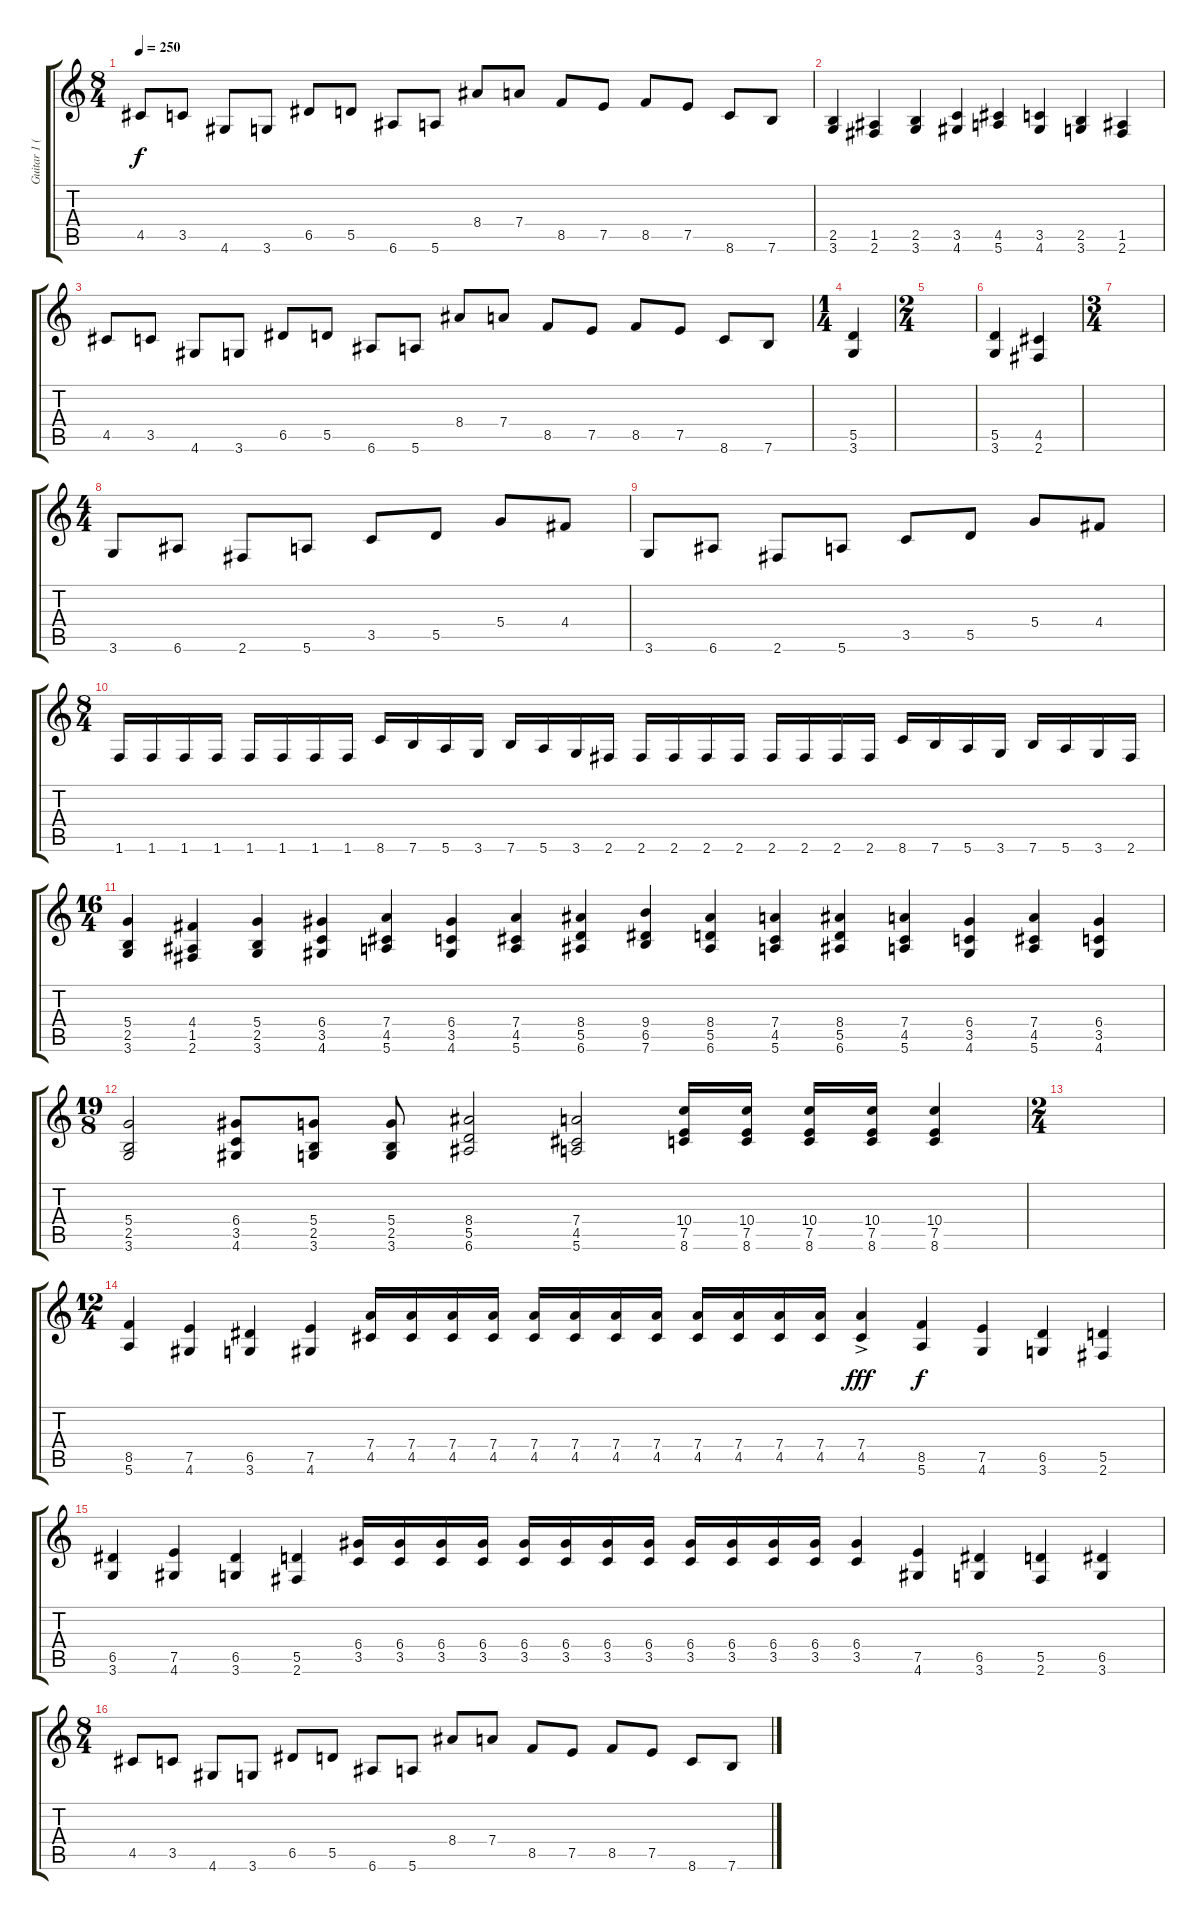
\track ("Guitar 1 (Matt Sotelo)" "Guitar 1 (") {instrument distortionguitar}
\staff {score tabs}
\tuning (E4 B3 G3 D3 A2 E2) {hide}
\ts (8 4)
\tempo 250
\clef g2
\ks c
4.5.8{dy f} 3.5.8 4.6.8 3.6.8 6.5.8 5.5.8 6.6.8 5.6.8 8.4.8 7.4.8 8.5.8 7.5.8 8.5.8 7.5.8 8.6.8 7.6.8 |
(2.5 3.6).4 (1.5 2.6).4 (2.5 3.6).4 (3.5 4.6).4 (4.5 5.6).4 (3.5 4.6).4 (2.5 3.6).4 (1.5 2.6).4 |
4.5.8 3.5.8 4.6.8 3.6.8 6.5.8 5.5.8 6.6.8 5.6.8 8.4.8 7.4.8 8.5.8 7.5.8 8.5.8 7.5.8 8.6.8 7.6.8 |
\ts (1 4)
(5.5 3.6).4 |
\ts (2 4)
|
(5.5 3.6).4 (4.5 2.6).4 |
\ts (3 4)
|
\ts (4 4)
3.6.8 6.6.8 2.6.8 5.6.8 3.5.8 5.5.8 5.4.8 4.4.8 |
3.6.8 6.6.8 2.6.8 5.6.8 3.5.8 5.5.8 5.4.8 4.4.8 |
\ts (8 4)
1.6.16 1.6.16 1.6.16 1.6.16 1.6.16 1.6.16 1.6.16 1.6.16 8.6.16 7.6.16 5.6.16 3.6.16 7.6.16 5.6.16 3.6.16 2.6.16 2.6.16 2.6.16 2.6.16 2.6.16 2.6.16 2.6.16 2.6.16 2.6.16 8.6.16 7.6.16 5.6.16 3.6.16 7.6.16 5.6.16 3.6.16 2.6.16 |
\ts (16 4)
(5.4 2.5 3.6).4 (4.4 1.5 2.6).4 (5.4 2.5 3.6).4 (6.4 3.5 4.6).4 (7.4 4.5 5.6).4 (6.4 3.5 4.6).4 (7.4 4.5 5.6).4 (8.4 5.5 6.6).4 (9.4 6.5 7.6).4 (8.4 5.5 6.6).4 (7.4 4.5 5.6).4 (8.4 5.5 6.6).4 (7.4 4.5 5.6).4 (6.4 3.5 4.6).4 (7.4 4.5 5.6).4 (6.4 3.5 4.6).4 |
\ts (19 8)
(5.4 2.5 3.6).2 (6.4 3.5 4.6).8 (5.4 2.5 3.6).8 (5.4 2.5 3.6).8 (8.4 5.5 6.6).2 (7.4 4.5 5.6).2 (10.4 7.5 8.6).16 (10.4 7.5 8.6).16 (10.4 7.5 8.6).16 (10.4 7.5 8.6).16 (10.4 7.5 8.6).4 |
\ts (2 4)
|
\ts (12 4)
(8.5 5.6).4 (7.5 4.6).4 (6.5 3.6).4 (7.5 4.6).4 (7.4 4.5).16 (7.4 4.5).16 (7.4 4.5).16 (7.4 4.5).16 (7.4 4.5).16 (7.4 4.5).16 (7.4 4.5).16 (7.4 4.5).16 (7.4 4.5).16 (7.4 4.5).16 (7.4 4.5).16 (7.4 4.5).16 (7.4 4.5{ac}).4{dy fff} (8.5 5.6).4{dy f} (7.5 4.6).4 (6.5 3.6).4 (5.5 2.6).4 |
(6.5 3.6).4 (7.5 4.6).4 (6.5 3.6).4 (5.5 2.6).4 (6.4 3.5).16 (6.4 3.5).16 (6.4 3.5).16 (6.4 3.5).16 (6.4 3.5).16 (6.4 3.5).16 (6.4 3.5).16 (6.4 3.5).16 (6.4 3.5).16 (6.4 3.5).16 (6.4 3.5).16 (6.4 3.5).16 (6.4 3.5).4 (7.5 4.6).4 (6.5 3.6).4 (5.5 2.6).4 (6.5 3.6).4 |
\ts (8 4)
4.5.8 3.5.8 4.6.8 3.6.8 6.5.8 5.5.8 6.6.8 5.6.8 8.4.8 7.4.8 8.5.8 7.5.8 8.5.8 7.5.8 8.6.8 7.6.8
